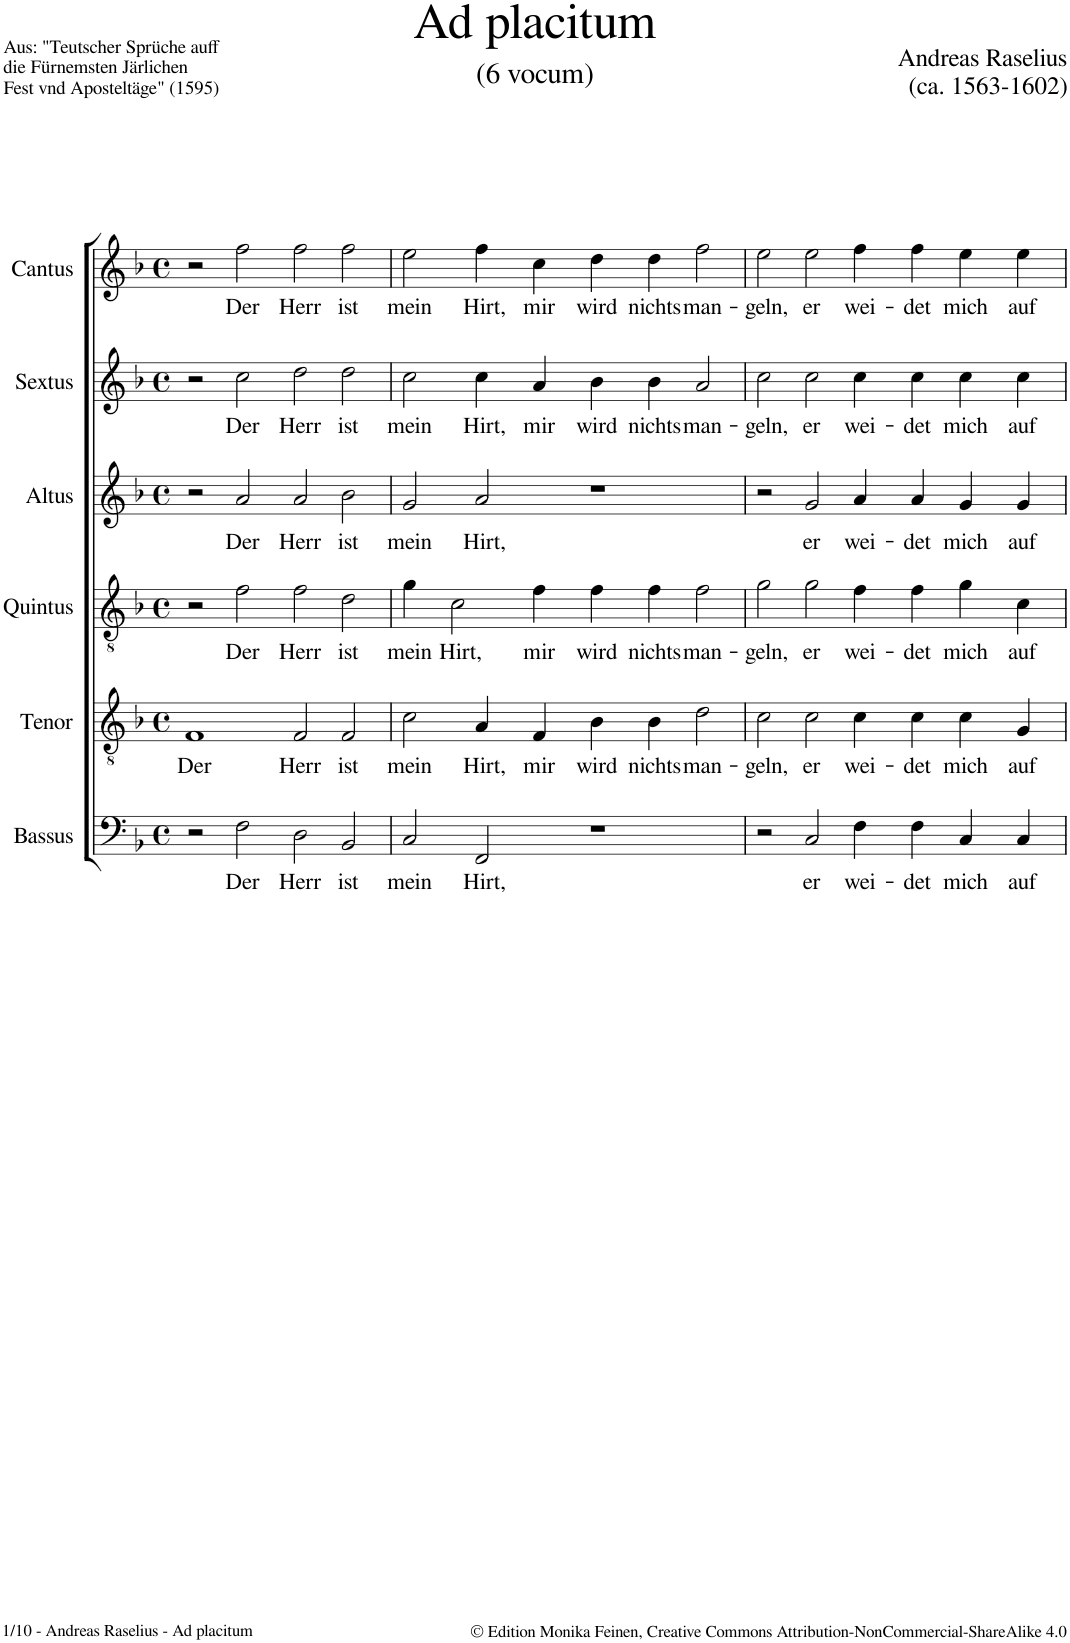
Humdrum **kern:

**kern	**text	**kern	**text	**kern	**text	**kern	**text	**kern	**text	**kern	**text
*part6	*part6	*part5	*part5	*part4	*part4	*part3	*part3	*part2	*part2	*part1	*part1
*staff6	*staff6	*staff5	*staff5	*staff4	*staff4	*staff3	*staff3	*staff2	*staff2	*staff1	*staff1
*I"Bassus	*	*I"Tenor	*	*I"Quintus	*	*I"Altus	*	*I"Sextus	*	*I"Cantus	*
*clefF4	*	*clefGv2	*	*clefGv2	*	*clefG2	*	*clefG2	*	*clefG2	*
*k[b-]	*	*k[b-]	*	*k[b-]	*	*k[b-]	*	*k[b-]	*	*k[b-]	*
*M4/2	*	*M4/2	*	*M4/2	*	*M4/2	*	*M4/2	*	*M4/2	*
*met(c)	*	*met(c)	*	*met(c)	*	*met(c)	*	*met(c)	*	*met(c)	*
=1	=1	=1	=1	=1	=1	=1	=1	=1	=1	=1	=1
!	!	!	!LO:LY:b	!	!	!	!	!	!	!	!
2r	.	1F	Der	2r	.	2r	.	2r	.	2r	.
!	!LO:LY:b	!	!	!	!LO:LY:b	!	!LO:LY:b	!	!LO:LY:b	!	!LO:LY:b
2F\	Der	.	.	2f\	Der	2a/	Der	2cc\	Der	2ff\	Der
!	!LO:LY:b	!	!LO:LY:b	!	!LO:LY:b	!	!LO:LY:b	!	!LO:LY:b	!	!LO:LY:b
2D\	Herr	2F/	Herr	2f\	Herr	2a/	Herr	2dd\	Herr	2ff\	Herr
!	!LO:LY:b	!	!LO:LY:b	!	!LO:LY:b	!	!LO:LY:b	!	!LO:LY:b	!	!LO:LY:b
2BB-/	ist	2F/	ist	2d\	ist	2b-\	ist	2dd\	ist	2ff\	ist
=2	=2	=2	=2	=2	=2	=2	=2	=2	=2	=2	=2
!	!LO:LY:b	!	!LO:LY:b	!	!LO:LY:b	!	!LO:LY:b	!	!LO:LY:b	!	!LO:LY:b
2C/	mein	2c\	mein	4g\	mein	2g/	mein	2cc\	mein	2ee\	mein
!	!	!	!	!	!LO:LY:b	!	!	!	!	!	!
.	.	.	.	2c\	Hirt,	.	.	.	.	.	.
!	!LO:LY:b	!	!LO:LY:b	!	!	!	!LO:LY:b	!	!LO:LY:b	!	!LO:LY:b
2FF/	Hirt,	4A/	Hirt,	.	.	2a/	Hirt,	4cc\	Hirt,	4ff\	Hirt,
!	!	!	!LO:LY:b	!	!LO:LY:b	!	!	!	!LO:LY:b	!	!LO:LY:b
.	.	4F/	mir	4f\	mir	.	.	4a/	mir	4cc\	mir
!	!	!	!LO:LY:b	!	!LO:LY:b	!	!	!	!LO:LY:b	!	!LO:LY:b
1r	.	4B-\	wird	4f\	wird	1r	.	4b-\	wird	4dd\	wird
!	!	!	!LO:LY:b	!	!LO:LY:b	!	!	!	!LO:LY:b	!	!LO:LY:b
.	.	4B-\	nichts	4f\	nichts	.	.	4b-\	nichts	4dd\	nichts
!	!	!	!LO:LY:b	!	!LO:LY:b	!	!	!	!LO:LY:b	!	!LO:LY:b
.	.	2d\	man-	2f\	man-	.	.	2a/	man-	2ff\	man-
=3	=3	=3	=3	=3	=3	=3	=3	=3	=3	=3	=3
!	!	!	!LO:LY:b	!	!LO:LY:b	!	!	!	!LO:LY:b	!	!LO:LY:b
2r	.	2c\	-geln,	2g\	-geln,	2r	.	2cc\	-geln,	2ee\	-geln,
!	!LO:LY:b	!	!LO:LY:b	!	!LO:LY:b	!	!LO:LY:b	!	!LO:LY:b	!	!LO:LY:b
2C/	er	2c\	er	2g\	er	2g/	er	2cc\	er	2ee\	er
!	!LO:LY:b	!	!LO:LY:b	!	!LO:LY:b	!	!LO:LY:b	!	!LO:LY:b	!	!LO:LY:b
4F\	wei-	4c\	wei-	4f\	wei-	4a/	wei-	4cc\	wei-	4ff\	wei-
!	!LO:LY:b	!	!LO:LY:b	!	!LO:LY:b	!	!LO:LY:b	!	!LO:LY:b	!	!LO:LY:b
4F\	-det	4c\	-det	4f\	-det	4a/	-det	4cc\	-det	4ff\	-det
!	!LO:LY:b	!	!LO:LY:b	!	!LO:LY:b	!	!LO:LY:b	!	!LO:LY:b	!	!LO:LY:b
4C/	mich	4c\	mich	4g\	mich	4g/	mich	4cc\	mich	4ee\	mich
!	!LO:LY:b	!	!LO:LY:b	!	!LO:LY:b	!	!LO:LY:b	!	!LO:LY:b	!	!LO:LY:b
4C/	auf	4G/	auf	4c\	auf	4g/	auf	4cc\	auf	4ee\	auf
=	=	=	=	=	=	=	=	=	=	=	=
*-	*-	*-	*-	*-	*-	*-	*-	*-	*-	*-	*-
